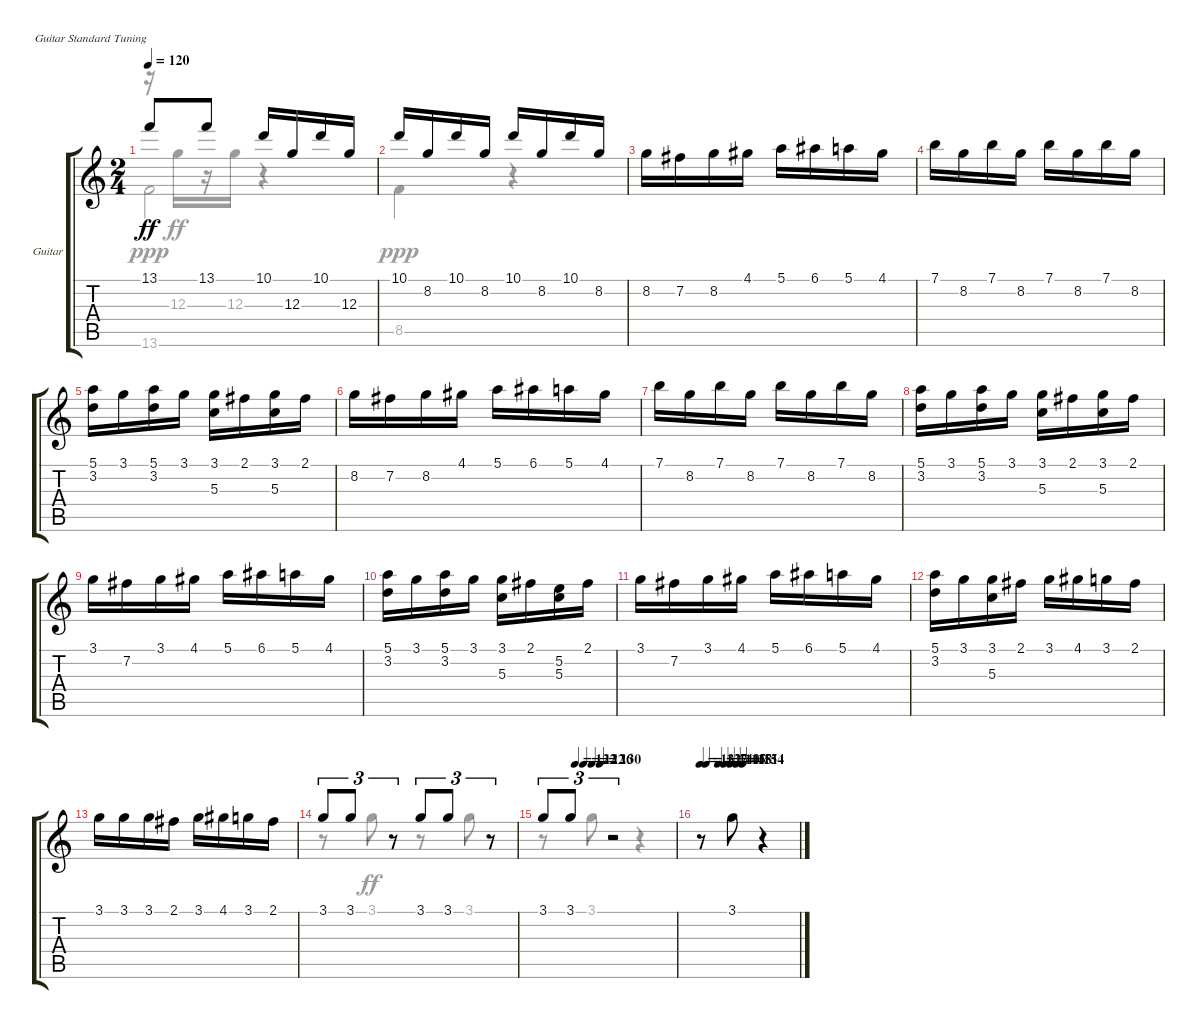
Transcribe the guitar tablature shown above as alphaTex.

\bracketExtendMode groupsimilarinstruments
\firstSystemTrackNameOrientation horizontal
\otherSystemsTrackNameOrientation horizontal
\track ("Guitar" "Guitar") {instrument acousticguitarnylon}
\staff {score tabs}
\tuning (E4 B3 G3 D3 A2 E2)
\voice
\ts (2 4)
\tempo 120
\clef g2
\ks c
13.1.8{dy ff} 13.1.8 10.1.16 12.3.16 10.1.16 12.3.16 |
10.1.16 8.2.16 10.1.16 8.2.16 10.1.16 8.2.16 10.1.16 8.2.16 |
8.2.16 7.2.16 8.2.16 4.1.16 5.1.16 6.1.16 5.1.16 4.1.16 |
7.1.16 8.2.16 7.1.16 8.2.16 7.1.16 8.2.16 7.1.16 8.2.16 |
(5.1 3.2).16 3.1.16 (5.1 3.2).16 3.1.16 (3.1 5.3).16 2.1.16 (3.1 5.3).16 2.1.16 |
8.2.16 7.2.16 8.2.16 4.1.16 5.1.16 6.1.16 5.1.16 4.1.16 |
7.1.16 8.2.16 7.1.16 8.2.16 7.1.16 8.2.16 7.1.16 8.2.16 |
(5.1 3.2).16 3.1.16 (5.1 3.2).16 3.1.16 (3.1 5.3).16 2.1.16 (3.1 5.3).16 2.1.16 |
3.1.16 7.2.16 3.1.16 4.1.16 5.1.16 6.1.16 5.1.16 4.1.16 |
(5.1 3.2).16 3.1.16 (5.1 3.2).16 3.1.16 (3.1 5.3).16 2.1.16 (5.2 5.3).16 2.1.16 |
3.1.16 7.2.16 3.1.16 4.1.16 5.1.16 6.1.16 5.1.16 4.1.16 |
(5.1 3.2).16 3.1.16 (3.1 5.3).16 2.1.16 3.1.16 4.1.16 3.1.16 2.1.16 |
3.1.16 3.1.16 3.1.16 2.1.16 3.1.16 4.1.16 3.1.16 2.1.16 |
3.1.8{tu (3 2)} 3.1.8{tu (3 2)} r.8{tu (3 2)} 3.1.8{tu (3 2)} 3.1.8{tu (3 2)} r.8{tu (3 2)} |
\tempo (122 0.25)
\tempo (122 0.3125)
\tempo (126 0.375)
\tempo (130 0.4375)
3.1.8{tu (3 2)} 3.1.8{tu (3 2)} r.2{tu (3 2)} |
\tempo 132
\tempo (137 0.0625)
\tempo (140 0.1875)
\tempo (145 0.25)
\tempo (148 0.3125)
\tempo (151 0.375)
\tempo (154 0.4375)
r.8 3.1.8 r.4
\voice
\clef g2
\ottava regular
\simile none
\ks c
r.16{dy ff} 12.3.16 r.16 12.3.16 r.4 |
8.5.4{dy ppp} r.4 |
|
|
|
|
|
|
|
|
|
|
|
r.8 3.1.8{dy ff} r.8 3.1.8 |
r.8 3.1.8 r.4 |
\voice
\clef g2
\ottava regular
\simile none
\ks c
13.6{t}.2{dy ppp} |
|
|
|
|
|
|
|
|
|
|
|
|
|
|
